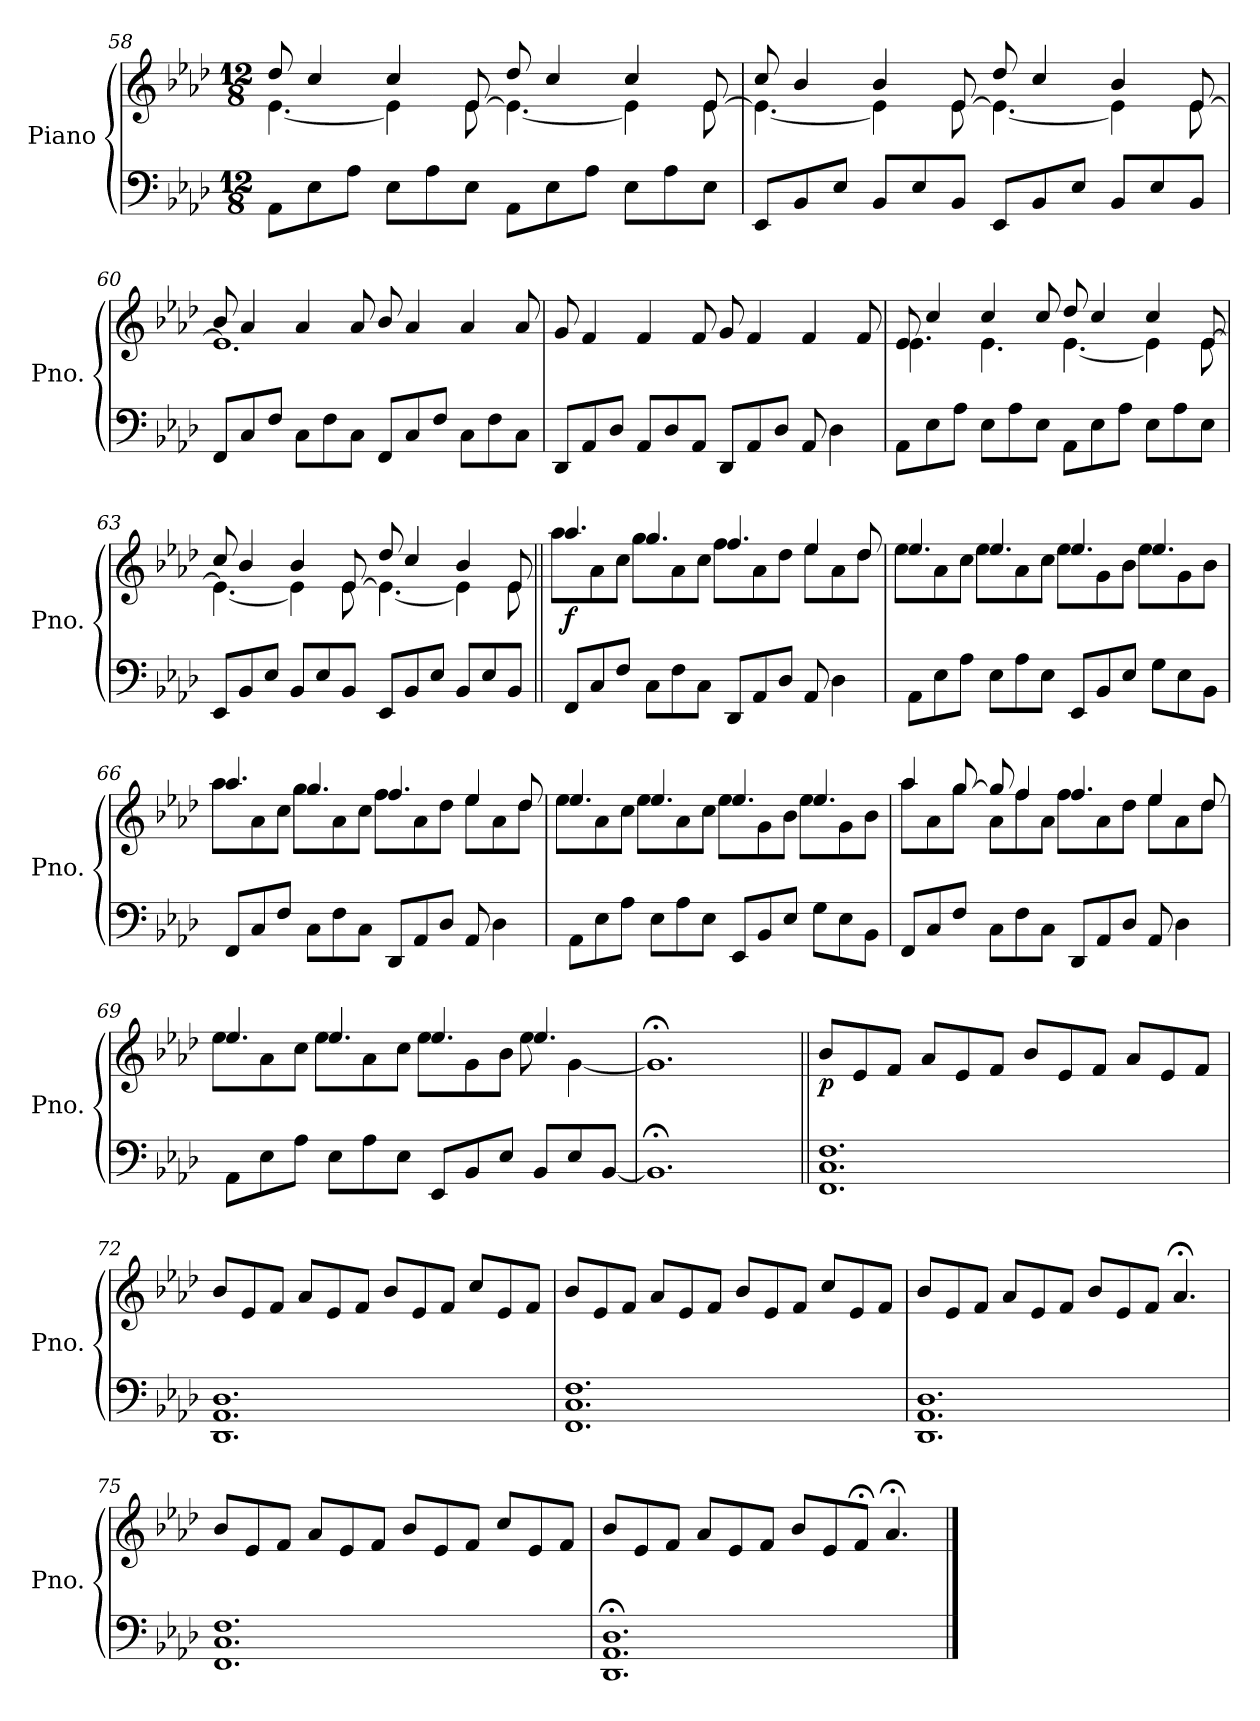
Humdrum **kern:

**kern	**kern	**dynam
*part1	*part1	*part1
*staff2	*staff1	*staff1/2
*I"Piano	*	*
*I'Pno.	*	*
*clefF4	*clefG2	*
*k[b-e-a-d-]	*k[b-e-a-d-]	*
*M12/8	*M12/8	*
=58	=58	=58
*	*^	*
8AA-\L	8dd-/	[4.e-\	.
8E-\	4cc/	.	.
8A-\J	.	.	.
8E-\L	4cc/	4e-\]	.
8A-\	.	.	.
8E-\J	[8e-/	8e-\	.
8AA-\L	8dd-/	4.e-\_	.
8E-\	4cc/	.	.
8A-\J	.	.	.
8E-\L	4cc/	4e-\]	.
8A-\	.	.	.
8E-\J	[8e-/	8e-\	.
=59	=59	=59	=59
8EE-/L	8cc/	4.e-\_	.
8BB-/	4b-/	.	.
8E-/J	.	.	.
8BB-/L	4b-/	4e-\]	.
8E-/	.	.	.
8BB-/J	[8e-/	8e-\	.
8EE-/L	8dd-/	4.e-\_	.
8BB-/	4cc/	.	.
8E-/J	.	.	.
8BB-/L	4b-/	4e-\]	.
8E-/	.	.	.
8BB-/J	[8e-/	8e-\	.
!!LO:LB:g=z	!!
=60	=60	=60	=60
8FF/L	8b-/	1.e-]	.
8C/	4a-/	.	.
8F/J	.	.	.
8C\L	4a-/	.	.
8F\	.	.	.
8C\J	8a-/	.	.
8FF/L	8b-/	.	.
8C/	4a-/	.	.
8F/J	.	.	.
8C\L	4a-/	.	.
8F\	.	.	.
8C\J	8a-/	.	.
*	*v	*v	*
=61	=61	=61
8DD-/L	8g/	.
8AA-/	4f/	.
8D-/J	.	.
8AA-/L	4f/	.
8D-/	.	.
8AA-/J	8f/	.
8DD-/L	8g/	.
8AA-/	4f/	.
8D-/J	.	.
8AA-/	4f/	.
4D-\	.	.
.	8f/	.
=62	=62	=62
*	*^	*
8AA-\L	8e-/	4.e-\	.
8E-\	4cc/	.	.
8A-\J	.	.	.
8E-\L	4cc/	4.e-\	.
8A-\	.	.	.
8E-\J	8cc/	.	.
8AA-\L	8dd-/	[4.e-\	.
8E-\	4cc/	.	.
8A-\J	.	.	.
8E-\L	4cc/	4e-\]	.
8A-\	.	.	.
8E-\J	[8e-/	8e-\	.
!!LO:LB:g=z	!!
=63	=63	=63	=63
8EE-/L	8cc/	4.e-\_	.
8BB-/	4b-/	.	.
8E-/J	.	.	.
8BB-/L	4b-/	4e-\]	.
8E-/	.	.	.
8BB-/J	[8e-/	8e-\	.
8EE-/L	8dd-/	4.e-\_	.
8BB-/	4cc/	.	.
8E-/J	.	.	.
8BB-/L	4b-/	4e-\]	.
8E-/	.	.	.
8BB-/J	8e-/	8e-\	.
=64||	=64||	=64||	=64||
*	*MM144	*	*
!	!	!	!LO:DY:b
8FF/L	4.aa-/	8aa-\L	f
8C/	.	8a-\	.
8F/J	.	8cc\J	.
8C\L	4.gg/	8gg\L	.
8F\	.	8a-\	.
8C\J	.	8cc\J	.
8DD-/L	4.ff/	8ff\L	.
8AA-/	.	8a-\	.
8D-/J	.	8dd-\J	.
8AA-/	4ee-/	8ee-\L	.
4D-\	.	8a-\	.
.	8dd-/	8dd-\J	.
!!LO:LB:g=z	!!
=65	=65	=65	=65
8AA-\L	4.ee-/	8ee-\L	.
8E-\	.	8a-\	.
8A-\J	.	8cc\J	.
8E-\L	4.ee-/	8ee-\L	.
8A-\	.	8a-\	.
8E-\J	.	8cc\J	.
8EE-/L	4.ee-/	8ee-\L	.
8BB-/	.	8g\	.
8E-/J	.	8b-\J	.
8G\L	4.ee-/	8ee-\L	.
8E-\	.	8g\	.
8BB-\J	.	8b-\J	.
!!LO:LB:g=z	!!
=66	=66	=66	=66
8FF/L	4.aa-/	8aa-\L	.
8C/	.	8a-\	.
8F/J	.	8cc\J	.
8C\L	4.gg/	8gg\L	.
8F\	.	8a-\	.
8C\J	.	8cc\J	.
8DD-/L	4.ff/	8ff\L	.
8AA-/	.	8a-\	.
8D-/J	.	8dd-\J	.
8AA-/	4ee-/	8ee-\L	.
4D-\	.	8a-\	.
.	8dd-/	8dd-\J	.
=67	=67	=67	=67
8AA-\L	4.ee-/	8ee-\L	.
8E-\	.	8a-\	.
8A-\J	.	8cc\J	.
8E-\L	4.ee-/	8ee-\L	.
8A-\	.	8a-\	.
8E-\J	.	8cc\J	.
8EE-/L	4.ee-/	8ee-\L	.
8BB-/	.	8g\	.
8E-/J	.	8b-\J	.
8G\L	4.ee-/	8ee-\L	.
8E-\	.	8g\	.
8BB-\J	.	8b-\J	.
!!LO:LB:g=z	!!
=68	=68	=68	=68
8FF/L	4aa-/	8aa-\L	.
8C/	.	8a-\	.
8F/J	[8gg/	8gg\J	.
8C\L	8gg/]	8a-\L	.
8F\	4ff/	8ff\	.
8C\J	.	8a-\J	.
8DD-/L	4.ff/	8ff\L	.
8AA-/	.	8a-\	.
8D-/J	.	8dd-\J	.
8AA-/	4ee-/	8ee-\L	.
4D-\	.	8a-\	.
.	8dd-/	8dd-\J	.
=69	=69	=69	=69
8AA-\L	4.ee-/	8ee-\L	.
8E-\	.	8a-\	.
8A-\J	.	8cc\J	.
8E-\L	4.ee-/	8ee-\L	.
8A-\	.	8a-\	.
8E-\J	.	8cc\J	.
8EE-/L	4.ee-/	8ee-\L	.
8BB-/	.	8g\	.
8E-/J	.	8b-\J	.
8BB-/L	4.ee-/	8ee-\	.
8E-/	.	[4g\	.
[8BB-/J	.	.	.
*	*v	*v	*
=70	=70	=70
1.BB-;<]	1.g;<]	.
!!LO:PB:g=z
=71||	=71||	=71||
*	*MM132	*
!	!	!LO:DY:b
1.FF 1.C 1.F	8b-/L	p
.	8e-/	.
.	8f/J	.
.	8a-/L	.
.	8e-/	.
.	8f/J	.
.	8b-/L	.
.	8e-/	.
.	8f/J	.
.	8a-/L	.
.	8e-/	.
.	8f/J	.
=72	=72	=72
1.DD- 1.AA- 1.D-	8b-/L	.
.	8e-/	.
.	8f/J	.
.	8a-/L	.
.	8e-/	.
.	8f/J	.
.	8b-/L	.
.	8e-/	.
.	8f/J	.
.	8cc/L	.
.	8e-/	.
.	8f/J	.
=73	=73	=73
1.FF 1.C 1.F	8b-/L	.
.	8e-/	.
.	8f/J	.
.	8a-/L	.
.	8e-/	.
.	8f/J	.
.	8b-/L	.
.	8e-/	.
.	8f/J	.
.	8cc/L	.
.	8e-/	.
.	8f/J	.
!!LO:LB:g=z
=74	=74	=74
1.DD- 1.AA- 1.D-	8b-/L	.
.	8e-/	.
.	8f/J	.
.	8a-/L	.
.	8e-/	.
.	8f/J	.
.	8b-/L	.
.	8e-/	.
.	8f/J	.
.	4.a-;</	.
=75	=75	=75
1.FF 1.C 1.F	8b-/L	.
.	8e-/	.
.	8f/J	.
.	8a-/L	.
.	8e-/	.
.	8f/J	.
.	8b-/L	.
.	8e-/	.
.	8f/J	.
.	8cc/L	.
.	8e-/	.
.	8f/J	.
=76	=76	=76
1.DD-;< 1.AA-;< 1.D-;<	8b-/L	.
.	8e-/	.
.	8f/J	.
.	8a-/L	.
.	8e-/	.
.	8f/J	.
.	8b-/L	.
.	8e-/	.
.	8f;</J	.
.	4.a-;</	.
==	==	==
*-	*-	*-
